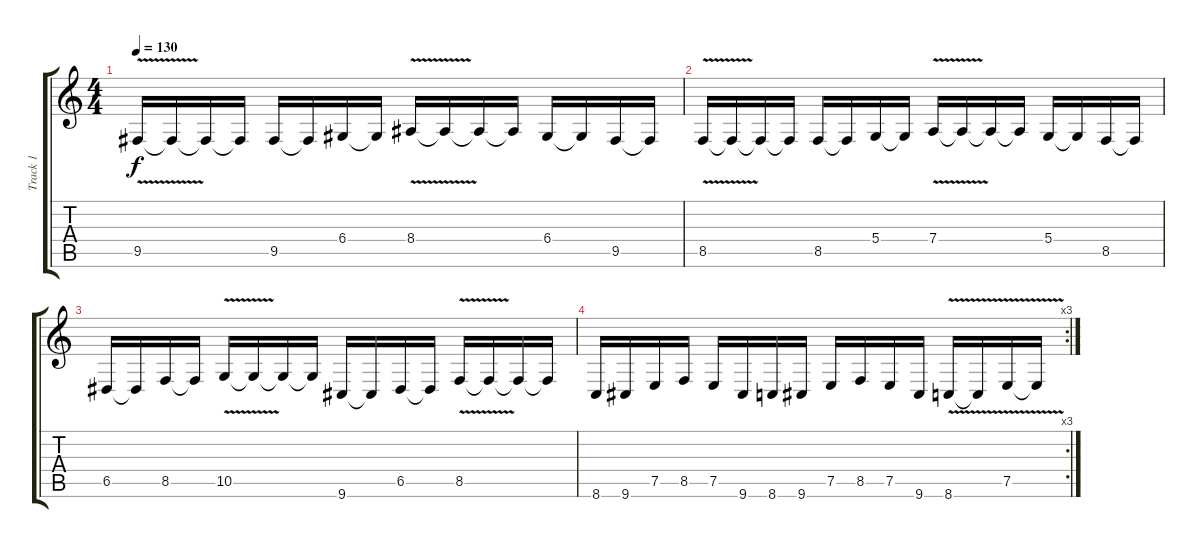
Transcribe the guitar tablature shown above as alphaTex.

\track ("Track 1" "Track 1") {instrument lead5charang}
\staff {score tabs}
\tuning (E4 B3 G3 D3 A2 E2) {hide}
\ts (4 4)
\tempo 130
\clef g2
\ks c
9.5{v}.16{dy f} 9.5{t}.16 9.5{t}.16 9.5{t}.16 9.5.16 9.5{t}.16 6.4.16 6.4{t}.16 8.4{v}.16 8.4{t}.16 8.4{t}.16 8.4{t}.16 6.4.16 6.4{t}.16 9.5.16 9.5{t}.16 |
8.5{v}.16 8.5{t}.16 8.5{t}.16 8.5{t}.16 8.5.16 8.5{t}.16 5.4.16 5.4{t}.16 7.4{v}.16 7.4{t}.16 7.4{t}.16 7.4{t}.16 5.4.16 5.4{t}.16 8.5.16 8.5{t}.16 |
6.5.16 6.5{t}.16 8.5.16 8.5{t}.16 10.5{v}.16 10.5{t}.16 10.5{t}.16 10.5{t}.16 9.6.16 9.6{t}.16 6.5.16 6.5{t}.16 8.5{v}.16 8.5{t}.16 8.5{t}.16 8.5{t}.16 |
\rc 3
8.6.16 9.6.16 7.5.16 8.5.16 7.5.16 9.6.16 8.6.16 9.6.16 7.5.16 8.5.16 7.5.16 9.6.16 8.6{v}.16 8.6{t}.16 7.5{v}.16 7.5{t}.16
